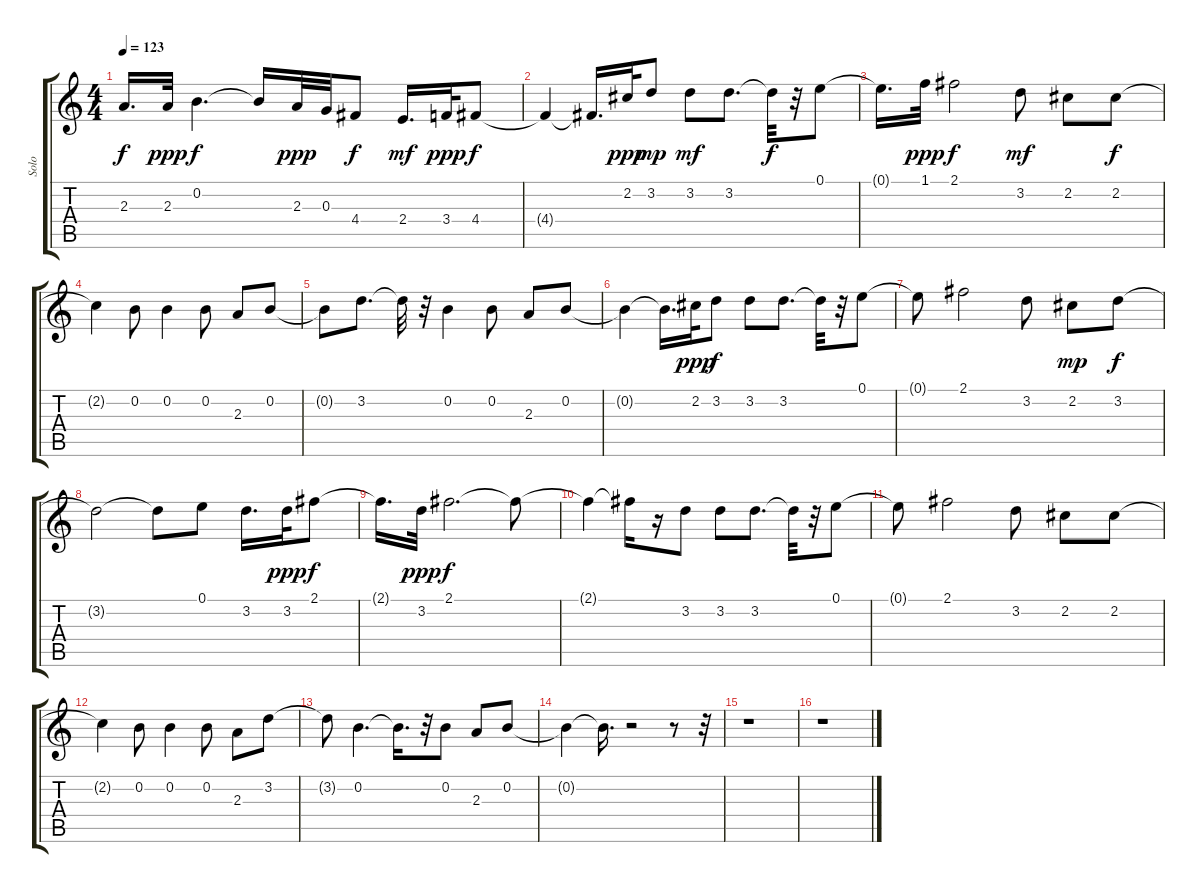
\track ("Solo" "Solo") {instrument acousticguitarnylon}
\staff {score tabs}
\tuning (E4 B3 G3 D3 A2 E2) {hide}
\ts (4 4)
\tempo 123
\clef g2
\ks c
2.3{t}.16{d dy f} 2.3.32{dy ppp} 0.2.4{d dy f} 0.2{t}.16 2.3.32{dy ppp} 0.3.32 4.4.8{dy f} 2.4.16{d dy mf} 3.4.32{dy ppp} 4.4.8{dy f} |
4.4{t}.4 4.4{t}.16{d} 2.2.32{dy ppp} 3.2.8{dy mp} 3.2.8{dy mf} 3.2.8{d} 3.2{t}.32{dy f} r.32 0.1.8 |
0.1{t}.16{d} 1.1.32{dy ppp} 2.1.2{dy f} 3.2.8{dy mf} 2.2.8 2.2.8{dy f} |
2.2{t}.4 0.2.8 0.2.4 0.2.8 2.3.8 0.2.8 |
0.2{t}.8 3.2.8{d} 3.2{t}.32 r.32 0.2.4 0.2.8 2.3.8 0.2.8 |
0.2{t}.4 0.2{t}.16{d} 2.2.32{dy ppp} 3.2.8{dy f} 3.2.8 3.2.8{d} 3.2{t}.32 r.32 0.1.8 |
0.1{t}.8 2.1.2 3.2.8 2.2.8{dy mp} 3.2.8{dy f} |
3.2{t}.2 3.2{t}.8 0.1.8 3.2.16{d} 3.2.32{dy ppp} 2.1.8{dy f} |
2.1{t}.16{d} 3.2.32{dy ppp} 2.1.2{d dy f} 2.1{t}.8 |
2.1{t}.4 2.1{t}.16 r.16 3.2.8 3.2.8 3.2.8{d} 3.2{t}.32 r.32 0.1.8 |
0.1{t}.8 2.1.2 3.2.8 2.2.8 2.2.8 |
2.2{t}.4 0.2.8 0.2.4 0.2.8 2.3.8 3.2.8 |
3.2{t}.8 0.2.4{d} 0.2{t}.16{d} r.32 0.2.8 2.3.8 0.2.8 |
0.2{t}.4 0.2{t}.16{d} r.2 r.8 r.32 |
r.1 |
r.1
